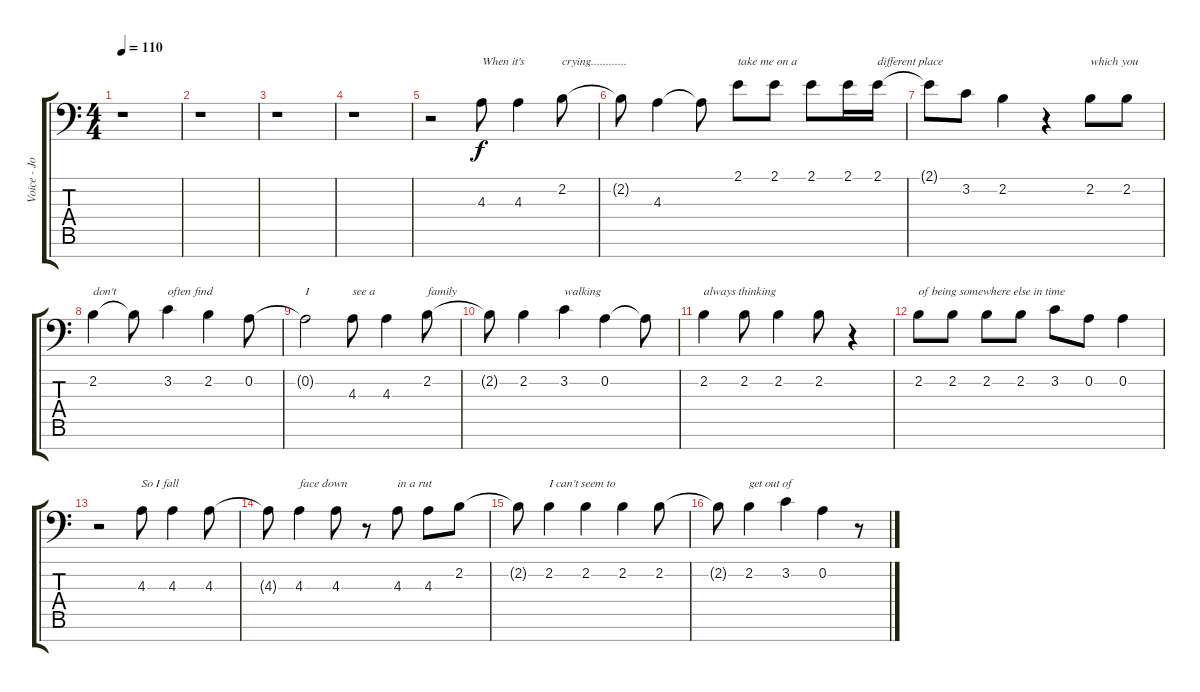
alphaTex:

\track ("Voice - Jonathan Davis" "Voice - Jo") {instrument bagpipe}
\staff {score tabs}
\tuning (D4 A3 F3 C3 G2 D2 A1) {hide}
\ts (4 4)
\tempo 110
\clef f4
\ks c
r.1{dy f instrument bagpipe} |
r.1 |
r.1 |
r.1 |
r.2 4.3.8{txt "When it's"} 4.3.4 2.2.8{txt "crying............"} |
2.2{t}.8 4.3.4 4.3{t}.8 2.1.8{txt "take me on a "} 2.1.8 2.1.8 2.1.16 2.1.16{txt "different place"} |
2.1{t}.8 3.2.8 2.2.4 r.4 2.2.8{txt "which you"} 2.2.8 |
2.2.4{txt "don't"} 2.2{t}.8 3.2.4{txt "often find"} 2.2.4 0.2.8 |
0.2{t}.2{txt "I"} 4.3.8{txt "see a "} 4.3.4 2.2.8{txt "family"} |
2.2{t}.8 2.2.4 3.2.4{txt "walking"} 0.2.4 0.2{t}.8 |
2.2.4{txt "always thinking"} 2.2.8 2.2.4 2.2.8 r.4 |
2.2.8{txt "of being somewhere else in time"} 2.2.8 2.2.8 2.2.8 3.2.8 0.2.8 0.2.4 |
r.2 4.3.8{txt "So I fall"} 4.3.4 4.3.8 |
4.3{t}.8 4.3.4{txt "face down"} 4.3.8 r.8 4.3.8{txt "in a rut"} 4.3.8 2.2.8 |
2.2{t}.8 2.2.4{txt "I can't seem to"} 2.2.4 2.2.4 2.2.8 |
2.2{t}.8 2.2.4{txt "get out of"} 3.2.4 0.2.4 r.8
